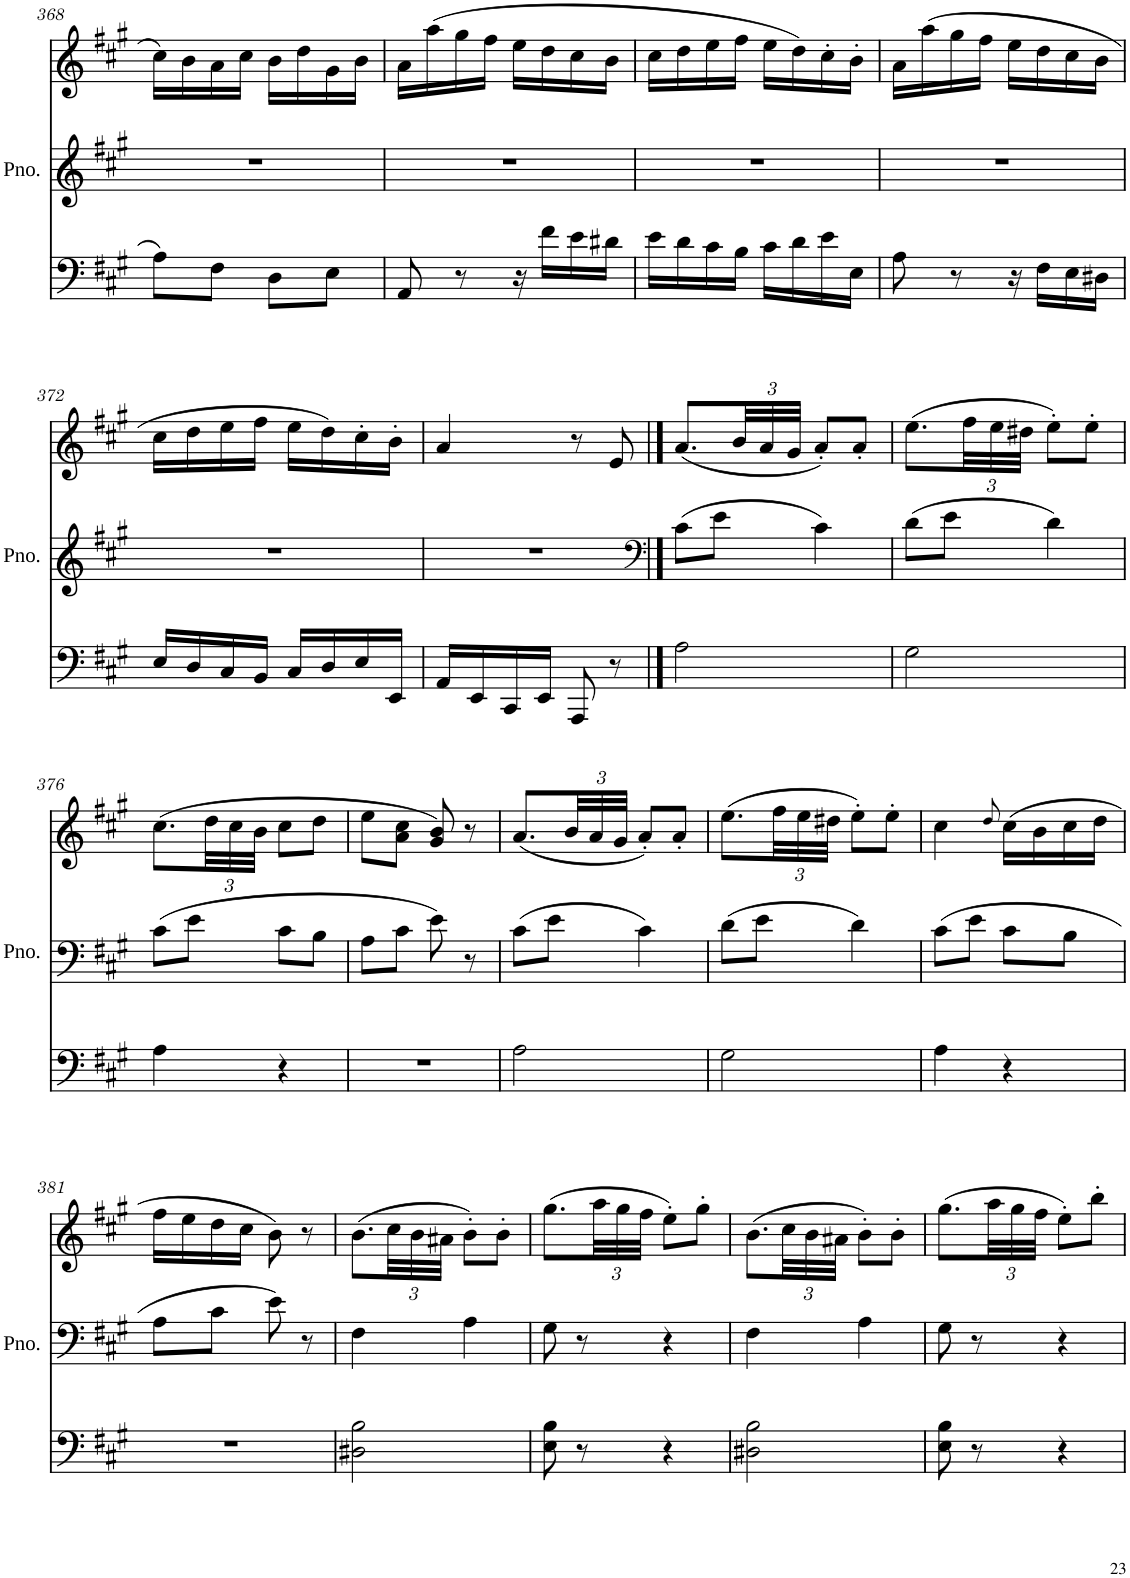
**kern	**kern	**kern
*part1	*part1	*part1
*staff3	*staff2	*staff1
*I"Piano	*	*
*I'Pno.	*	*
!!LO:PB:g=z
*clefF4	*clefG2	*clefG2
*k[f#c#g#]	*k[f#c#g#]	*k[f#c#g#]
*M2/4	*M2/4	*M2/4
=368	=368	=368
8A\L	2r	16cc#\LL
.	.	16b\
8F#\J	.	16a\
.	.	16cc#\JJ
8D\L	.	16b\LL
.	.	16dd\
8E\J	.	16g#\
.	.	16b\JJ
=369	=369	=369
8AA/	2r	16a\LL
.	.	(16aa\
8r	.	16gg#\
.	.	16ff#\JJ
16r	.	16ee\LL
16f#\LL	.	16dd\
16e\	.	16cc#\
16d#X\JJ	.	16b\JJ
=370	=370	=370
16e\LL	2r	16cc#\LL
16d\	.	16dd\
16c#\	.	16ee\
16B\JJ	.	16ff#\JJ
16c#\LL	.	16ee\LL
16d\	.	16dd\)
16e\	.	16cc#'\
16E\JJ	.	16b'\JJ
=371	=371	=371
8A\	2r	16a\LL
.	.	(16aa\
8r	.	16gg#\
.	.	16ff#\JJ
16r	.	16ee\LL
16F#\LL	.	16dd\
16E\	.	16cc#\
16D#X\JJ	.	16b\JJ
!!LO:LB:g=z
=372	=372	=372
16E/LL	2r	16cc#\LL
16D/	.	16dd\
16C#/	.	16ee\
16BB/JJ	.	16ff#\JJ
16C#/LL	.	16ee\LL
16D/	.	16dd\)
16E/	.	16cc#'\
16EE/JJ	.	16b'\JJ
=373	=373	=373
16AA/LL	2r	4a/
16EE/	.	.
16CC#/	.	.
16EE/JJ	.	.
8AAA/	.	8r
8r	.	8e/
==374	==374	==374
*	*clefF4	*
2A\	8c#\L	(8.a/L
.	8e\J	.
*	*	*Xbrackettup
.	.	48b/LL
.	.	48a/
.	.	48g#/JJJ
.	4c#\	8a'/L)
.	.	8a'/J
=375	=375	=375
2G#\	8d\L	(8.ee\L
.	8e\J	.
.	.	48ff#\LL
.	.	48ee\
.	.	48dd#X\JJJ
.	4d\	8ee'\L)
.	.	8ee'\J
!!LO:LB:g=z
=376	=376	=376
4A\	8c#\L	(8.cc#\L
.	8e\J	.
.	.	48dd\LL
.	.	48cc#\
.	.	48b\JJJ
4r	8c#\L	8cc#\L
.	8B\J	8dd\J
=377	=377	=377
2r	8A\L	8ee\L
.	8c#\J	8a\ 8cc#\J
.	8e\	8g#/ 8b/)
.	8r	8r
=378	=378	=378
2A\	8c#\L	(8.a/L
.	8e\J	.
.	.	48b/LL
.	.	48a/
.	.	48g#/JJJ
.	4c#\	8a'/L)
.	.	8a'/J
=379	=379	=379
2G#\	8d\L	(8.ee\L
.	8e\J	.
.	.	48ff#\LL
.	.	48ee\
.	.	48dd#X\JJJ
.	4d\	8ee'\L)
.	.	8ee'\J
=380	=380	=380
4A\	8c#\L	4cc#\
.	8e\J	.
.	.	8qdd/
4r	8c#\L	(16cc#\LL
.	.	16b\
.	8B\J	16cc#\
.	.	16dd\JJ
!!LO:LB:g=z
=381	=381	=381
2r	8A\L	16ff#\LL
.	.	16ee\
.	8c#\J	16dd\
.	.	16cc#\JJ
.	8e\	8b\)
.	8r	8r
=382	=382	=382
2D#X\ 2B\	4F#\	(8.b\L
.	.	48cc#\LL
.	.	48b\
.	.	48a#X\JJJ
.	4A\	8b'\L)
.	.	8b'\J
=383	=383	=383
8E\ 8B\	8G#\	(8.gg#\L
8r	8r	.
.	.	48aa\LL
.	.	48gg#\
.	.	48ff#\JJJ
4r	4r	8ee'\L)
.	.	8gg#'\J
=384	=384	=384
2D#X\ 2B\	4F#\	(8.b\L
.	.	48cc#\LL
.	.	48b\
.	.	48a#X\JJJ
.	4A\	8b'\L)
.	.	8b'\J
=385	=385	=385
8E\ 8B\	8G#\	(8.gg#\L
8r	8r	.
.	.	48aa\LL
.	.	48gg#\
.	.	48ff#\JJJ
4r	4r	8ee'\L)
.	.	8bb'\J
=	=	=
*-	*-	*-
